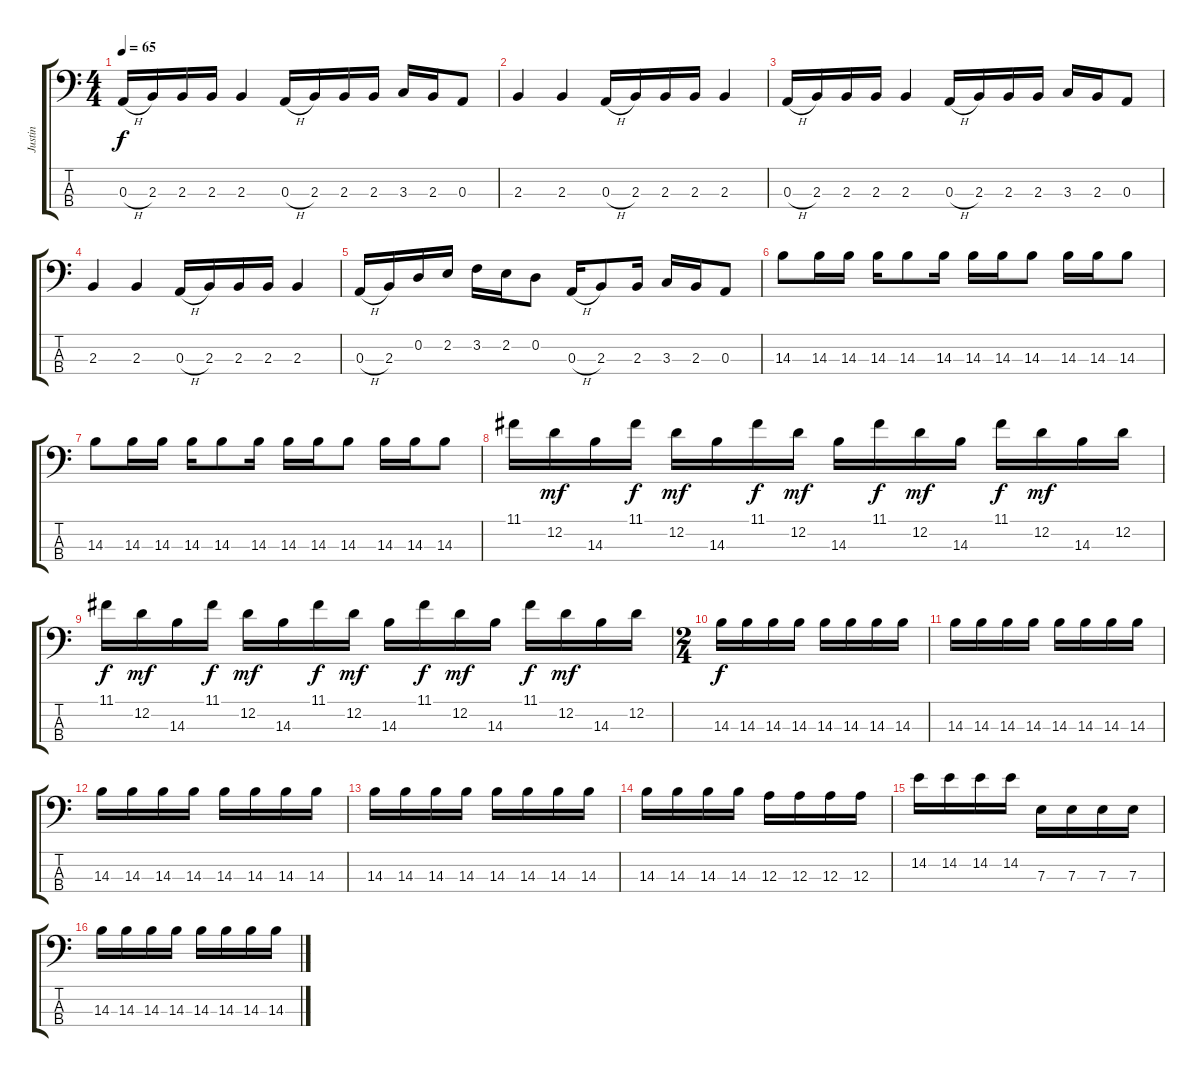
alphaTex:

\track ("Justin" "Justin") {instrument slapbass2}
\staff {score tabs}
\tuning (G2 D2 A1 E1) {hide}
\ts (4 4)
\tempo 65
\clef f4
\ks c
0.3{h}.16{dy f} 2.3.16 2.3.16 2.3.16 2.3.4 0.3{h}.16 2.3.16 2.3.16 2.3.16 3.3.16 2.3.16 0.3.8 |
2.3.4 2.3.4 0.3{h}.16 2.3.16 2.3.16 2.3.16 2.3.4 |
0.3{h}.16 2.3.16 2.3.16 2.3.16 2.3.4 0.3{h}.16 2.3.16 2.3.16 2.3.16 3.3.16 2.3.16 0.3.8 |
2.3.4 2.3.4 0.3{h}.16 2.3.16 2.3.16 2.3.16 2.3.4 |
0.3{h}.16 2.3.16 0.2.16 2.2.16 3.2.16 2.2.16 0.2.8 0.3{h}.16 2.3.8 2.3.16 3.3.16 2.3.16 0.3.8 |
14.3.8 14.3.16 14.3.16 14.3.16 14.3.8 14.3.16 14.3.16 14.3.16 14.3.8 14.3.16 14.3.16 14.3.8 |
14.3.8 14.3.16 14.3.16 14.3.16 14.3.8 14.3.16 14.3.16 14.3.16 14.3.8 14.3.16 14.3.16 14.3.8 |
11.1.16 12.2.16{dy mf} 14.3.16 11.1.16{dy f} 12.2.16{dy mf} 14.3.16 11.1.16{dy f} 12.2.16{dy mf} 14.3.16 11.1.16{dy f} 12.2.16{dy mf} 14.3.16 11.1.16{dy f} 12.2.16{dy mf} 14.3.16 12.2.16 |
11.1.16{dy f} 12.2.16{dy mf} 14.3.16 11.1.16{dy f} 12.2.16{dy mf} 14.3.16 11.1.16{dy f} 12.2.16{dy mf} 14.3.16 11.1.16{dy f} 12.2.16{dy mf} 14.3.16 11.1.16{dy f} 12.2.16{dy mf} 14.3.16 12.2.16 |
\ts (2 4)
14.3.16{dy f volume 10} 14.3.16 14.3.16 14.3.16 14.3.16 14.3.16 14.3.16 14.3.16 |
14.3.16{volume 10} 14.3.16 14.3.16 14.3.16 14.3.16 14.3.16 14.3.16 14.3.16 |
14.3.16{volume 10} 14.3.16 14.3.16 14.3.16 14.3.16 14.3.16 14.3.16 14.3.16 |
14.3.16{volume 10} 14.3.16 14.3.16 14.3.16 14.3.16 14.3.16 14.3.16 14.3.16 |
14.3.16 14.3.16 14.3.16 14.3.16 12.3.16 12.3.16 12.3.16 12.3.16 |
14.2.16 14.2.16 14.2.16 14.2.16 7.3.16 7.3.16 7.3.16 7.3.16 |
14.3.16{volume 10} 14.3.16 14.3.16 14.3.16 14.3.16 14.3.16 14.3.16 14.3.16
